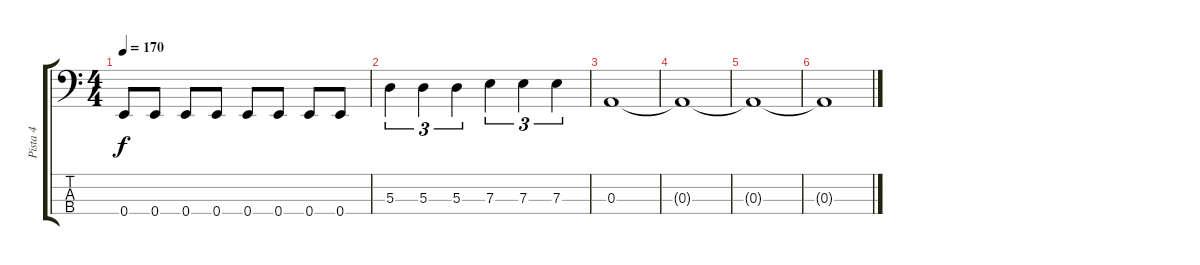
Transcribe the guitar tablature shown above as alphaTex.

\track ("Pista 4" "Pista 4") {instrument electricbassfinger}
\staff {score tabs}
\tuning (G2 D2 A1 E1) {hide}
\ts (4 4)
\tempo 170
\clef f4
\ks c
0.4.8{dy f} 0.4.8 0.4.8 0.4.8 0.4.8 0.4.8 0.4.8 0.4.8 |
5.3.4{tu (3 2)} 5.3.4{tu (3 2)} 5.3.4{tu (3 2)} 7.3.4{tu (3 2)} 7.3.4{tu (3 2)} 7.3.4{tu (3 2)} |
0.3.1{volume 0} |
0.3{t}.1 |
0.3{t}.1 |
0.3{t}.1
